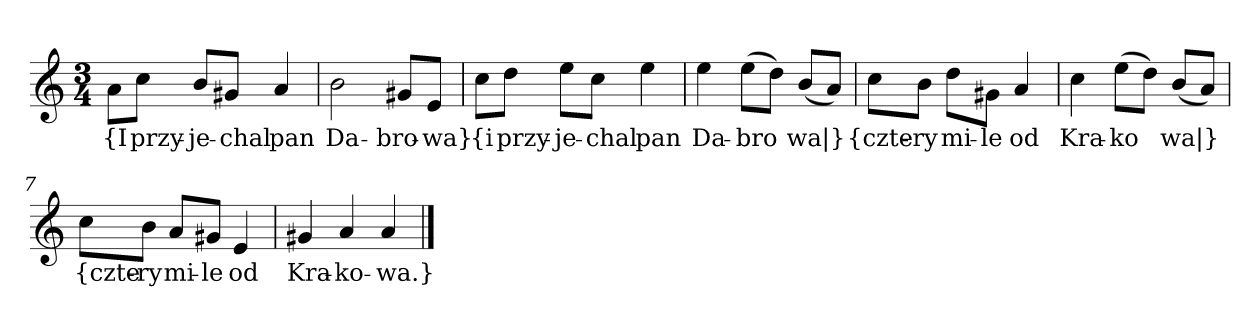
**kern	**text
*part1	*part1
*staff1	*staff1
*clefG2	*
*k[]	*
*a:	*
*M3/4	*
=	=
8a\L	{I
8cc\J	przy-
8b/L	-je-
8g#X/J	-chal
4a	pan
=2	=2
2b	Da-
8g#X/L	-bro-
8e/J	-wa}
=3y	=3y
8cc\L	{i
8dd\J	przy-
8ee\L	-je-
8cc\J	-chal
4ee	pan
=4	=4
4ee	Da-
(8ee\L	-bro
8dd\J)	--
(8b/L	-wa
8a/J)	|}
=5y	=5y
8cc\L	{czte-
8b\J	-ry
8dd\L	mi-
8g#X\J	-le
4a	od
=6	=6
4cc	Kra-
(8ee\L	-ko
8dd\J)	--
(8b/L	-wa
8a/J)	|}
=7y	=7y
8cc\L	{czte-
8b\J	-ry
8a/L	mi-
8g#X/J	-le
4e	od
=8	=8
4g#X	Kra-
4a	-ko-
4a	-wa.}
==	==
*-	*-
